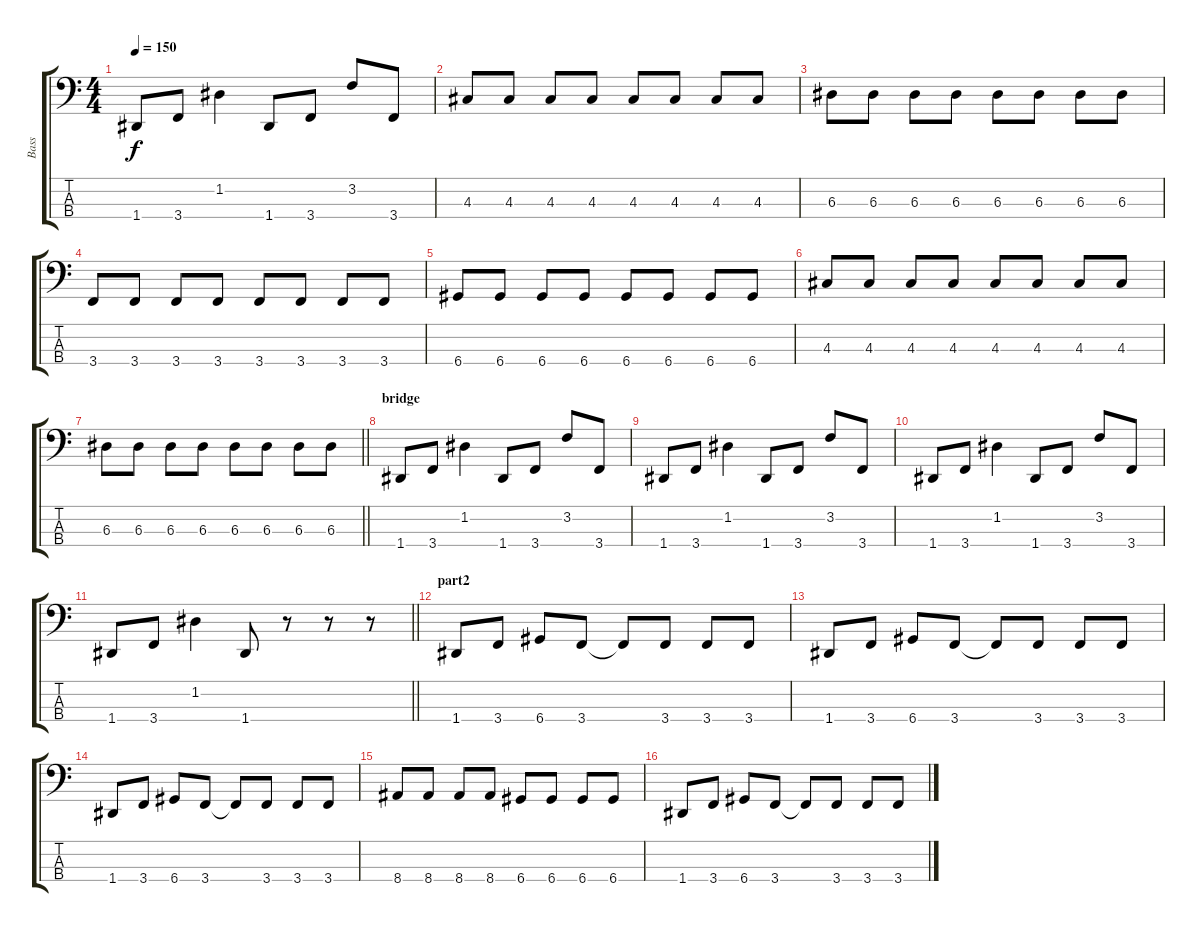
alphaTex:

\track ("Bass" "Bass") {instrument electricbasspick}
\staff {score tabs}
\tuning (G2 D2 A1 D1) {hide}
\ts (4 4)
\tempo 150
\clef f4
\ks c
1.4.8{dy f} 3.4.8 1.2.4 1.4.8 3.4.8 3.2.8 3.4.8 |
4.3.8 4.3.8 4.3.8 4.3.8 4.3.8 4.3.8 4.3.8 4.3.8 |
6.3.8 6.3.8 6.3.8 6.3.8 6.3.8 6.3.8 6.3.8 6.3.8 |
3.4.8 3.4.8 3.4.8 3.4.8 3.4.8 3.4.8 3.4.8 3.4.8 |
6.4.8 6.4.8 6.4.8 6.4.8 6.4.8 6.4.8 6.4.8 6.4.8 |
4.3.8 4.3.8 4.3.8 4.3.8 4.3.8 4.3.8 4.3.8 4.3.8 |
\barLineRight lightlight
6.3.8 6.3.8 6.3.8 6.3.8 6.3.8 6.3.8 6.3.8 6.3.8 |
\section ("" "bridge")
1.4.8 3.4.8 1.2.4 1.4.8 3.4.8 3.2.8 3.4.8 |
1.4.8 3.4.8 1.2.4 1.4.8 3.4.8 3.2.8 3.4.8 |
1.4.8 3.4.8 1.2.4 1.4.8 3.4.8 3.2.8 3.4.8 |
\barLineRight lightlight
1.4.8 3.4.8 1.2.4 1.4.8 r.8 r.8 r.8 |
\section ("" "part2")
1.4.8 3.4.8 6.4.8 3.4.8 3.4{t}.8 3.4.8 3.4.8 3.4.8 |
1.4.8 3.4.8 6.4.8 3.4.8 3.4{t}.8 3.4.8 3.4.8 3.4.8 |
1.4.8 3.4.8 6.4.8 3.4.8 3.4{t}.8 3.4.8 3.4.8 3.4.8 |
8.4.8 8.4.8 8.4.8 8.4.8 6.4.8 6.4.8 6.4.8 6.4.8 |
1.4.8 3.4.8 6.4.8 3.4.8 3.4{t}.8 3.4.8 3.4.8 3.4.8
